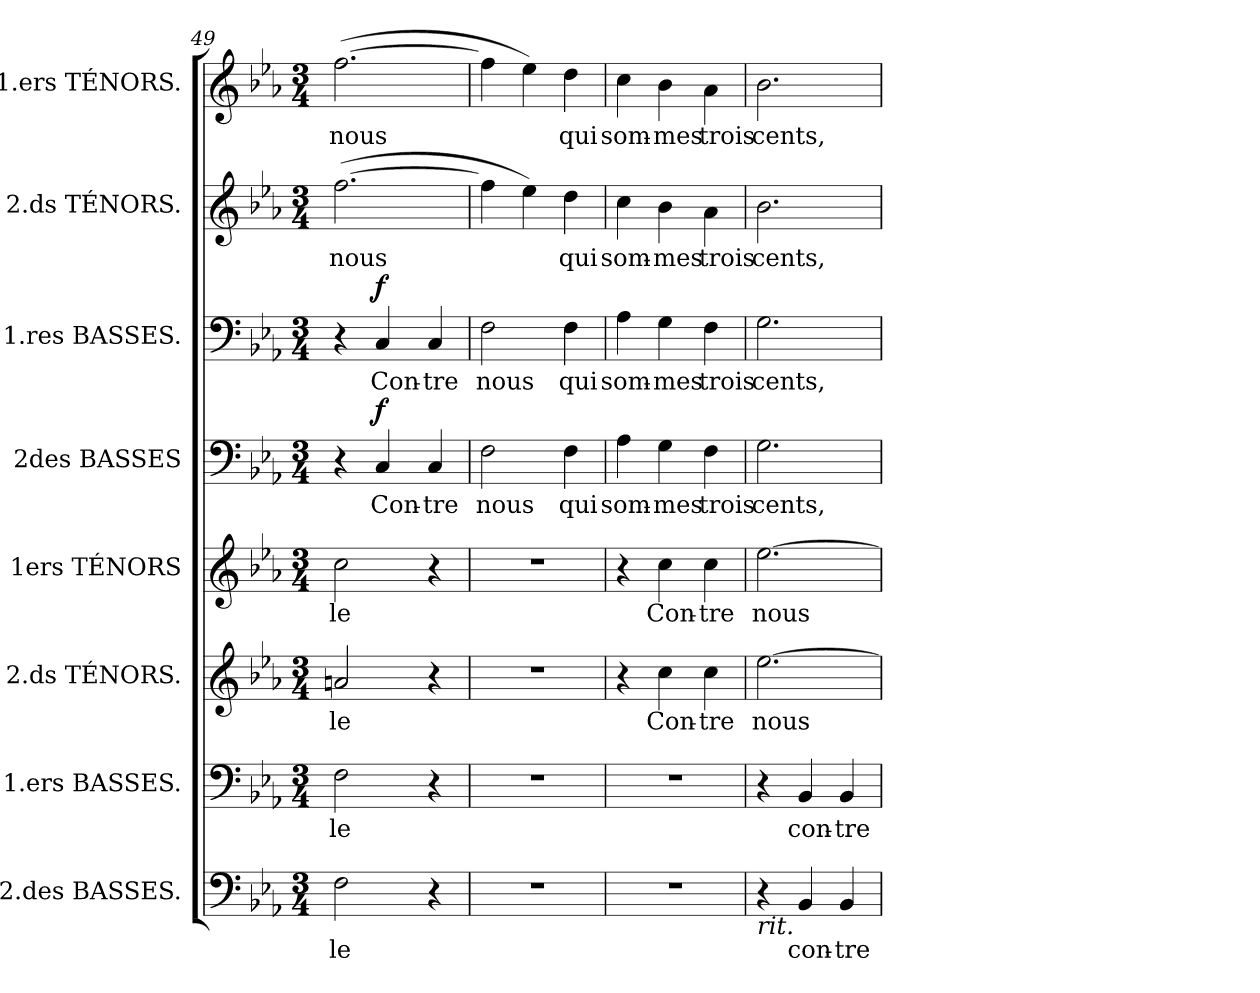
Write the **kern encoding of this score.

**kern	**text	**kern	**text	**kern	**text	**kern	**text	**kern	**text	**dynam	**kern	**text	**dynam	**kern	**text	**kern	**text
*part8	*part8	*part7	*part7	*part6	*part6	*part5	*part5	*part4	*part4	*part4	*part3	*part3	*part3	*part2	*part2	*part1	*part1
*staff8	*staff8	*staff7	*staff7	*staff6	*staff6	*staff5	*staff5	*staff4	*staff4	*staff4	*staff3	*staff3	*staff3	*staff2	*staff2	*staff1	*staff1
*I"2.des BASSES.	*	*I"1.ers BASSES.	*	*I"2.ds TÉNORS.	*	*I"1ers TÉNORS	*	*I"2des BASSES	*	*	*I"1.res BASSES.	*	*	*I"2.ds TÉNORS.	*	*I"1.ers TÉNORS.	*
*clefF4	*	*clefF4	*	*clefG2	*	*clefG2	*	*clefF4	*	*	*clefF4	*	*	*clefG2	*	*clefG2	*
*k[b-e-a-]	*	*k[b-e-a-]	*	*k[b-e-a-]	*	*k[b-e-a-]	*	*k[b-e-a-]	*	*	*k[b-e-a-]	*	*	*k[b-e-a-]	*	*k[b-e-a-]	*
*E-:	*	*E-:	*	*E-:	*	*E-:	*	*E-:	*	*	*E-:	*	*	*E-:	*	*E-:	*
*M3/4	*	*M3/4	*	*M3/4	*	*M3/4	*	*M3/4	*	*	*M3/4	*	*	*M3/4	*	*M3/4	*
=49	=49	=49	=49	=49	=49	=49	=49	=49	=49	=49	=49	=49	=49	=49	=49	=49	=49
!	!LO:LY:b	!	!	!	!	!	!	!	!	!	!	!	!	!	!	!	!
!	!	!	!LO:LY:b	!	!	!	!	!	!	!	!	!	!	!	!	!	!
!	!	!	!	!	!LO:LY:b	!	!	!	!	!	!	!	!	!	!	!	!
!	!	!	!	!	!	!	!LO:LY:b	!	!	!	!	!	!	!	!	!	!
!	!	!	!	!	!	!	!	!	!	!	!	!	!	!	!LO:LY:b	!	!
!	!	!	!	!	!	!	!	!	!	!	!	!	!	!	!	!	!LO:LY:b
2F\	-le	2F\	-le	2an/	-le	2cc\	-le	4r	.	.	4r	.	.	(>[>2.ff\	nous	(>[>2.ff\	nous
!	!	!	!	!	!	!	!	!	!LO:LY:b	!	!	!	!	!	!	!	!
!	!	!	!	!	!	!	!	!	!	!LO:DY:a	!	!LO:LY:b	!LO:DY:a	!	!	!	!
.	.	.	.	.	.	.	.	4C/	Con-	f	4C/	Con-	f	.	.	.	.
!	!	!	!	!	!	!	!	!	!LO:LY:b	!	!	!	!	!	!	!	!
!	!	!	!	!	!	!	!	!	!	!	!	!LO:LY:b	!	!	!	!	!
4r	.	4r	.	4r	.	4r	.	4C/	-tre	.	4C/	-tre	.	.	.	.	.
=50	=50	=50	=50	=50	=50	=50	=50	=50	=50	=50	=50	=50	=50	=50	=50	=50	=50
!LO:N:vis=1	!	!LO:N:vis=1	!	!LO:N:vis=1	!	!LO:N:vis=1	!	!	!	!	!	!	!	!	!	!	!
!	!	!	!	!	!	!	!	!	!LO:LY:b	!	!	!	!	!	!	!	!
!	!	!	!	!	!	!	!	!	!	!	!	!LO:LY:b	!	!	!	!	!
2.r	.	2.r	.	2.r	.	2.r	.	2F\	nous	.	2F\	nous	.	4ff\]	.	4ff\]	.
.	.	.	.	.	.	.	.	.	.	.	.	.	.	4ee-\)	.	4ee-\)	.
!	!	!	!	!	!	!	!	!	!LO:LY:b	!	!	!	!	!	!	!	!
!	!	!	!	!	!	!	!	!	!	!	!	!LO:LY:b	!	!	!	!	!
!	!	!	!	!	!	!	!	!	!	!	!	!	!	!	!LO:LY:b	!	!
!	!	!	!	!	!	!	!	!	!	!	!	!	!	!	!	!	!LO:LY:b
.	.	.	.	.	.	.	.	4F\	qui	.	4F\	qui	.	4dd\	qui	4dd\	qui
=51	=51	=51	=51	=51	=51	=51	=51	=51	=51	=51	=51	=51	=51	=51	=51	=51	=51
!LO:N:vis=1	!	!LO:N:vis=1	!	!	!	!	!	!	!	!	!	!	!	!	!	!	!
!	!	!	!	!	!	!	!	!	!LO:LY:b	!	!	!	!	!	!	!	!
!	!	!	!	!	!	!	!	!	!	!	!	!LO:LY:b	!	!	!	!	!
!	!	!	!	!	!	!	!	!	!	!	!	!	!	!	!LO:LY:b	!	!
!	!	!	!	!	!	!	!	!	!	!	!	!	!	!	!	!	!LO:LY:b
2.r	.	2.r	.	4r	.	4r	.	4A-\	som-	.	4A-\	som-	.	4cc\	som-	4cc\	som-
!	!	!	!	!	!LO:LY:b	!	!	!	!	!	!	!	!	!	!	!	!
!	!	!	!	!	!	!	!LO:LY:b	!	!	!	!	!	!	!	!	!	!
!	!	!	!	!	!	!	!	!	!LO:LY:b	!	!	!	!	!	!	!	!
!	!	!	!	!	!	!	!	!	!	!	!	!LO:LY:b	!	!	!	!	!
!	!	!	!	!	!	!	!	!	!	!	!	!	!	!	!LO:LY:b	!	!
!	!	!	!	!	!	!	!	!	!	!	!	!	!	!	!	!	!LO:LY:b
.	.	.	.	4cc\	Con-	4cc\	Con-	4G\	-mes	.	4G\	-mes	.	4b-\	-mes	4b-\	-mes
!	!	!	!	!	!LO:LY:b	!	!	!	!	!	!	!	!	!	!	!	!
!	!	!	!	!	!	!	!LO:LY:b	!	!	!	!	!	!	!	!	!	!
!	!	!	!	!	!	!	!	!	!LO:LY:b	!	!	!	!	!	!	!	!
!	!	!	!	!	!	!	!	!	!	!	!	!LO:LY:b	!	!	!	!	!
!	!	!	!	!	!	!	!	!	!	!	!	!	!	!	!LO:LY:b	!	!
!	!	!	!	!	!	!	!	!	!	!	!	!	!	!	!	!	!LO:LY:b
.	.	.	.	4cc\	-tre	4cc\	-tre	4F\	trois	.	4F\	trois	.	4a-\	trois	4a-\	trois
!!LO:PB:g=z
=52	=52	=52	=52	=52	=52	=52	=52	=52	=52	=52	=52	=52	=52	=52	=52	=52	=52
!	!	!	!	!	!LO:LY:b	!	!	!	!	!	!	!	!	!	!	!	!
!	!	!	!	!	!	!	!LO:LY:b	!	!	!	!	!	!	!	!	!	!
!	!	!	!	!	!	!	!	!	!LO:LY:b	!	!	!	!	!	!	!	!
!	!	!	!	!	!	!	!	!	!	!	!	!LO:LY:b	!	!	!	!	!
!	!	!	!	!	!	!	!	!	!	!	!	!	!	!	!LO:LY:b	!	!
!LO:TX:b:i:t=rit.	!	!	!	!	!	!	!	!	!	!	!	!	!	!	!	!	!
!	!	!	!	!	!	!	!	!	!	!	!	!	!	!	!	!	!LO:LY:b
4r	.	4r	.	[>2.ee-\	nous	[>2.ee-\	nous	2.G\	cents,	.	2.G\	cents,	.	2.b-\	cents,	2.b-\	cents,
!	!LO:LY:b	!	!	!	!	!	!	!	!	!	!	!	!	!	!	!	!
!	!	!	!LO:LY:b	!	!	!	!	!	!	!	!	!	!	!	!	!	!
4BB-/	con-	4BB-/	-con-	.	.	.	.	.	.	.	.	.	.	.	.	.	.
!	!LO:LY:b	!	!	!	!	!	!	!	!	!	!	!	!	!	!	!	!
!	!	!	!LO:LY:b	!	!	!	!	!	!	!	!	!	!	!	!	!	!
4BB-/	-tre	4BB-/	tre	.	.	.	.	.	.	.	.	.	.	.	.	.	.
=	=	=	=	=	=	=	=	=	=	=	=	=	=	=	=	=	=
*-	*-	*-	*-	*-	*-	*-	*-	*-	*-	*-	*-	*-	*-	*-	*-	*-	*-
